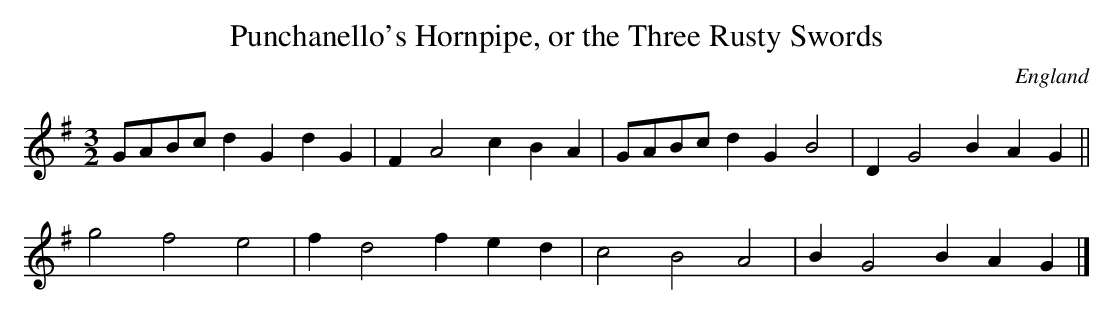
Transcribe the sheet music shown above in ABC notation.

X:1
T:Punchanello's Hornpipe, or the Three Rusty Swords
L:1/8
M:3/2
O:England
K:G major
GABc d2 G2 d2 G2 | F2 A4 c2 B2 A2 | GABc d2 G2 B4 | D2 G4 B2 A2 G2 ||
g4   f4    e4    | f2 d4 f2 e2 d2 | c4   B4    A4 | B2 G4 B2 A2 G2 |]
